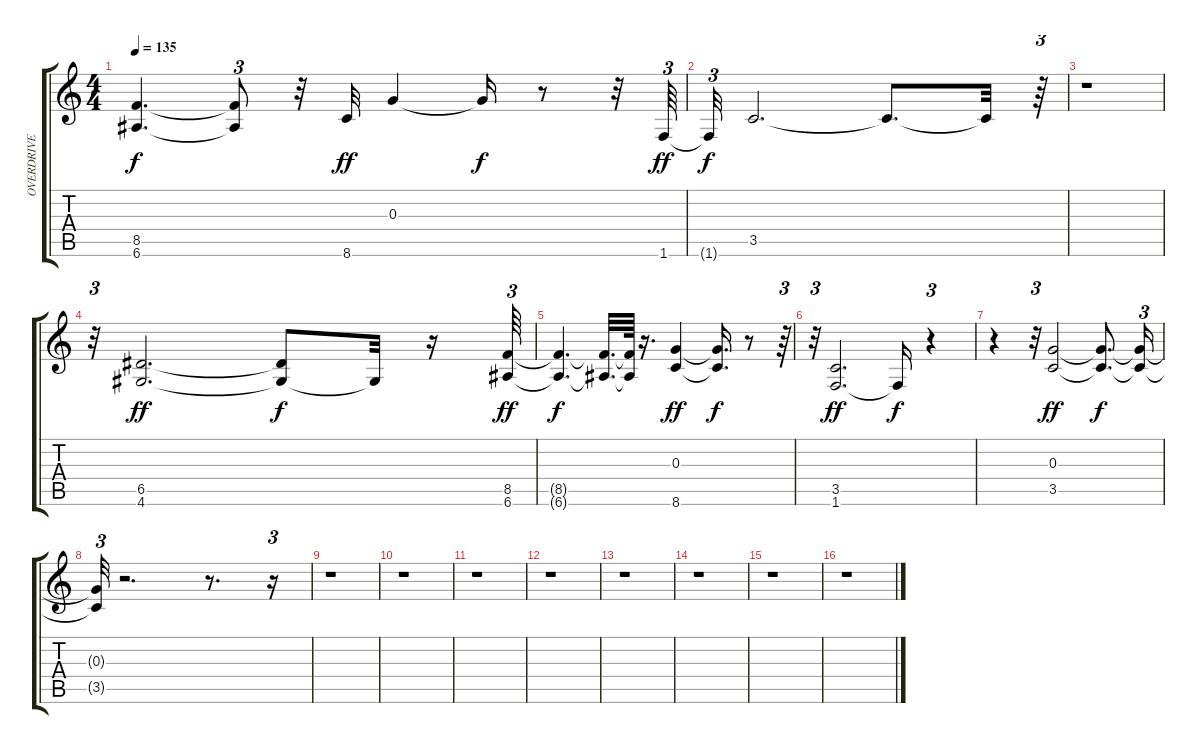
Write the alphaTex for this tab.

\track ("OVERDRIVE" "OVERDRIVE") {instrument overdrivenguitar}
\staff {score tabs}
\tuning (E4 B3 G3 D3 A2 E2) {hide}
\ts (4 4)
\tempo 135
\clef g2
\ks c
(8.5{t} 6.6{t}).4{d dy f} (8.5{t} 6.6{t}).8{tu (3 2)} r.32 8.6.32{dy ff} 0.3.4 0.3{t}.16{dy f} r.8 r.32 1.6.64{tu (3 2) dy ff} |
1.6{t}.32{tu (3 2) dy f} 3.5.2{d} 3.5{t}.8{d} 3.5{t}.32 r.64{tu (3 2)} |
r.1 |
r.32{tu (3 2)} (6.5 4.6).2{d dy ff} (6.5{t} 4.6{t}).8{dy f} 4.6{t}.32 r.16 (8.5 6.6).64{tu (3 2) dy ff} |
(8.5{t} 6.6{t}).4{d dy f} (8.5{t} 6.6{t}).32{d} (8.5{t} 6.6{t}).64 r.16{d} (0.3 8.6).4{dy ff} (0.3{t} 8.6{t}).16{d dy f} r.8 r.64{tu (3 2)} |
r.32{tu (3 2)} (3.5 1.6).2{d dy ff} 1.6{t}.16{dy f} r.4{tu (3 2)} |
r.4 r.32{tu (3 2)} (0.3 3.5).2{dy ff} (0.3{t} 3.5{t}).8{d dy f} (0.3{t} 3.5{t}).16{tu (3 2)} |
(0.3{t} 3.5{t}).32{tu (3 2)} r.2{d} r.8{d} r.16{tu (3 2)} |
r.1 |
r.1 |
r.1 |
r.1 |
r.1 |
r.1 |
r.1 |
r.1
